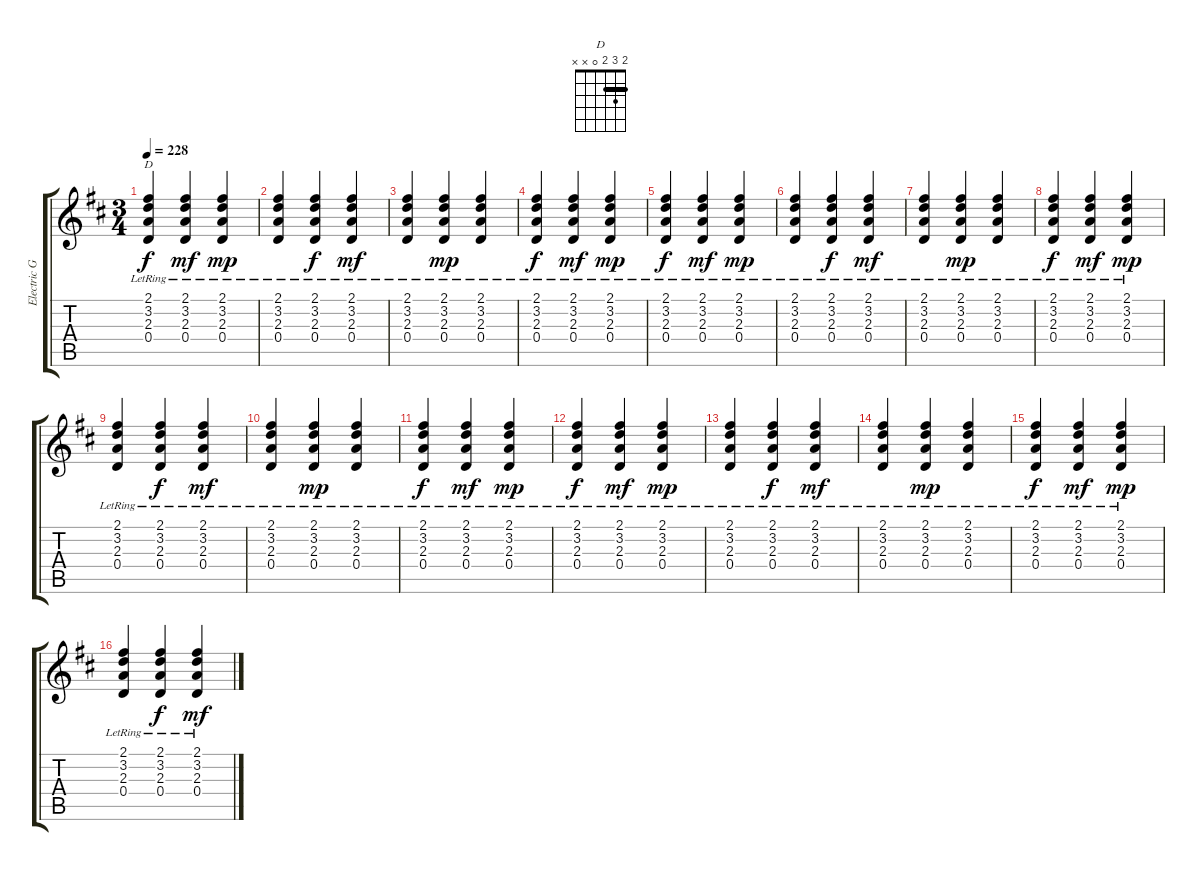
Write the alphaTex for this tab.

\track ("Electric Guitar 5" "Electric G") {instrument electricguitarclean}
\staff {score tabs}
\tuning (E4 B3 G3 D3 A2 E2) {hide}
\chord ("D" 2 3 2 0 x x) {barre 2}
\ts (3 4)
\tempo 228
\clef g2
\ks d
(2.1{lr} 3.2{lr} 2.3{lr} 0.4{lr}).4{ch "D" dy f} (2.1{lr} 3.2{lr} 2.3{lr} 0.4{lr}).4{dy mf} (2.1{lr} 3.2{lr} 2.3{lr} 0.4{lr}).4{dy mp} |
(2.1{lr} 3.2{lr} 2.3{lr} 0.4{lr}).4 (2.1{lr} 3.2{lr} 2.3{lr} 0.4{lr}).4{dy f} (2.1{lr} 3.2{lr} 2.3{lr} 0.4{lr}).4{dy mf} |
(2.1{lr} 3.2{lr} 2.3{lr} 0.4{lr}).4 (2.1{lr} 3.2{lr} 2.3{lr} 0.4{lr}).4{dy mp} (2.1{lr} 3.2{lr} 2.3{lr} 0.4{lr}).4 |
(2.1{lr} 3.2{lr} 2.3{lr} 0.4{lr}).4{dy f} (2.1{lr} 3.2{lr} 2.3{lr} 0.4{lr}).4{dy mf} (2.1{lr} 3.2{lr} 2.3{lr} 0.4{lr}).4{dy mp} |
(2.1{lr} 3.2{lr} 2.3{lr} 0.4{lr}).4{dy f} (2.1{lr} 3.2{lr} 2.3{lr} 0.4{lr}).4{dy mf} (2.1{lr} 3.2{lr} 2.3{lr} 0.4{lr}).4{dy mp} |
(2.1{lr} 3.2{lr} 2.3{lr} 0.4{lr}).4 (2.1{lr} 3.2{lr} 2.3{lr} 0.4{lr}).4{dy f} (2.1{lr} 3.2{lr} 2.3{lr} 0.4{lr}).4{dy mf} |
(2.1{lr} 3.2{lr} 2.3{lr} 0.4{lr}).4 (2.1{lr} 3.2{lr} 2.3{lr} 0.4{lr}).4{dy mp} (2.1{lr} 3.2{lr} 2.3{lr} 0.4{lr}).4 |
(2.1{lr} 3.2{lr} 2.3{lr} 0.4{lr}).4{dy f} (2.1{lr} 3.2{lr} 2.3{lr} 0.4{lr}).4{dy mf} (2.1{lr} 3.2{lr} 2.3{lr} 0.4{lr}).4{dy mp} |
(2.1{lr} 3.2{lr} 2.3{lr} 0.4{lr}).4 (2.1{lr} 3.2{lr} 2.3{lr} 0.4{lr}).4{dy f} (2.1{lr} 3.2{lr} 2.3{lr} 0.4{lr}).4{dy mf} |
(2.1{lr} 3.2{lr} 2.3{lr} 0.4{lr}).4 (2.1{lr} 3.2{lr} 2.3{lr} 0.4{lr}).4{dy mp} (2.1{lr} 3.2{lr} 2.3{lr} 0.4{lr}).4 |
(2.1{lr} 3.2{lr} 2.3{lr} 0.4{lr}).4{dy f} (2.1{lr} 3.2{lr} 2.3{lr} 0.4{lr}).4{dy mf} (2.1{lr} 3.2{lr} 2.3{lr} 0.4{lr}).4{dy mp} |
(2.1{lr} 3.2{lr} 2.3{lr} 0.4{lr}).4{dy f} (2.1{lr} 3.2{lr} 2.3{lr} 0.4{lr}).4{dy mf} (2.1{lr} 3.2{lr} 2.3{lr} 0.4{lr}).4{dy mp} |
(2.1{lr} 3.2{lr} 2.3{lr} 0.4{lr}).4 (2.1{lr} 3.2{lr} 2.3{lr} 0.4{lr}).4{dy f} (2.1{lr} 3.2{lr} 2.3{lr} 0.4{lr}).4{dy mf} |
(2.1{lr} 3.2{lr} 2.3{lr} 0.4{lr}).4 (2.1{lr} 3.2{lr} 2.3{lr} 0.4{lr}).4{dy mp} (2.1{lr} 3.2{lr} 2.3{lr} 0.4{lr}).4 |
(2.1{lr} 3.2{lr} 2.3{lr} 0.4{lr}).4{dy f} (2.1{lr} 3.2{lr} 2.3{lr} 0.4{lr}).4{dy mf} (2.1{lr} 3.2{lr} 2.3{lr} 0.4{lr}).4{dy mp} |
(2.1{lr} 3.2{lr} 2.3{lr} 0.4{lr}).4 (2.1{lr} 3.2{lr} 2.3{lr} 0.4{lr}).4{dy f} (2.1{lr} 3.2{lr} 2.3{lr} 0.4{lr}).4{dy mf}
